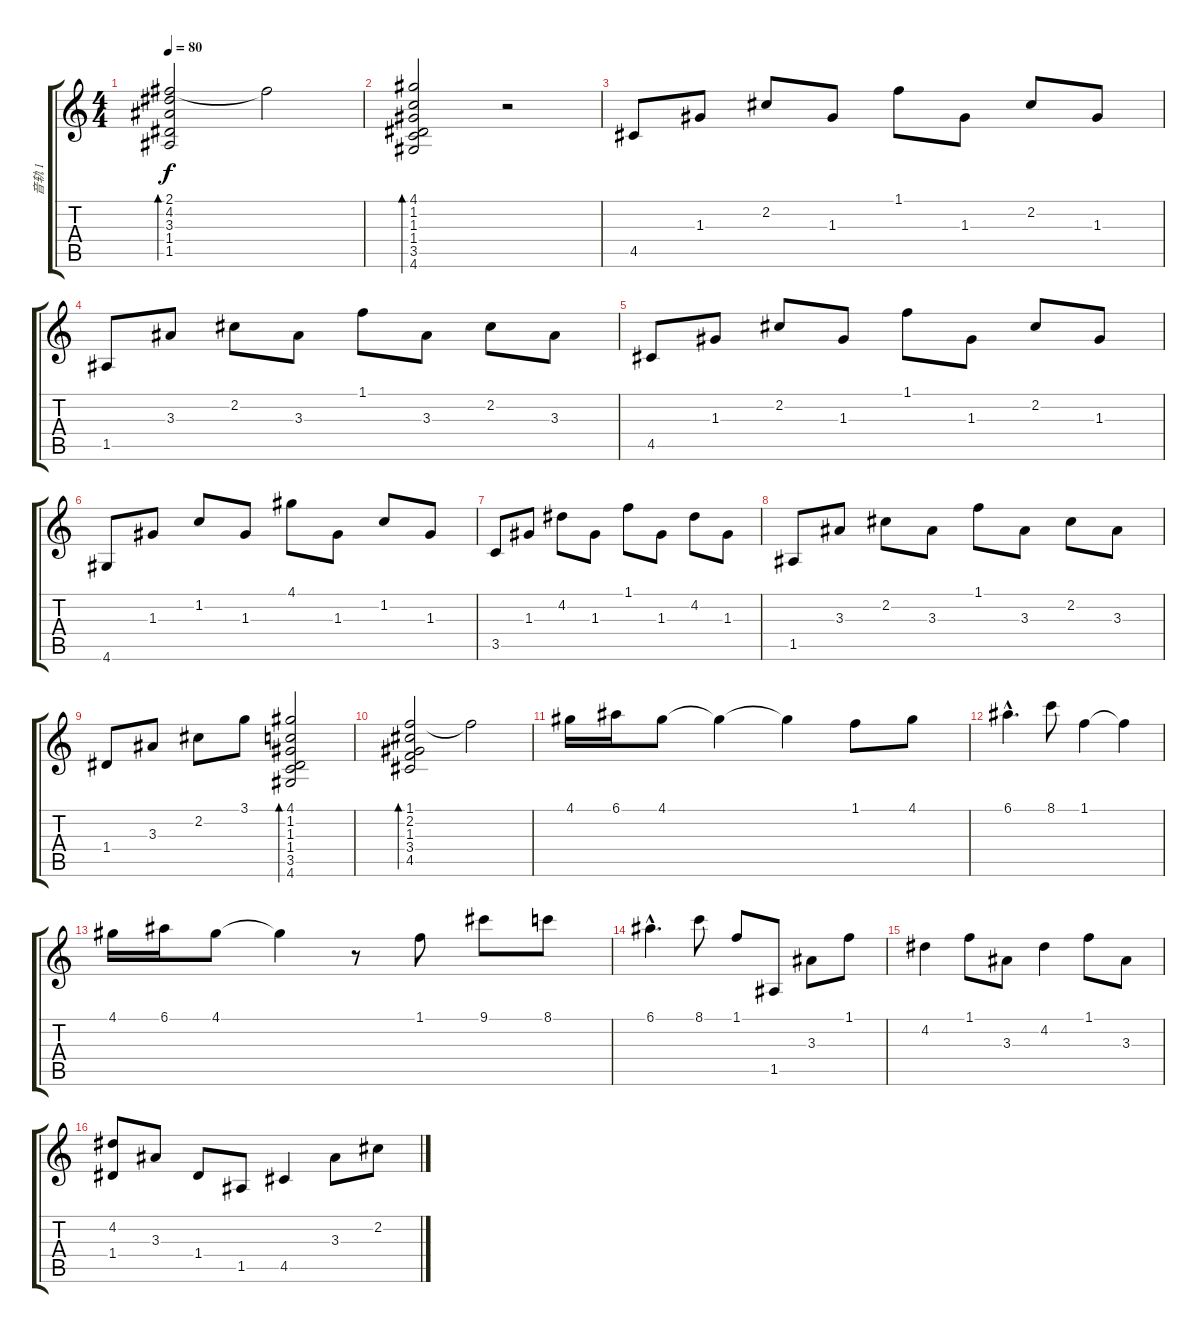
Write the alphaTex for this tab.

\track ("音轨 1" "音轨 1") {instrument acousticguitarnylon}
\staff {score tabs}
\tuning (E4 B3 G3 D3 A2 E2) {hide}
\ts (4 4)
\tempo 80
\clef g2
\ks c
(2.1 4.2 3.3 1.4 1.5).2{bd 60 dy f} 2.1{t}.2 |
(4.1 1.2 1.3 1.4 3.5 4.6).2{bd 60} r.2 |
4.5.8 1.3.8 2.2.8 1.3.8 1.1.8 1.3.8 2.2.8 1.3.8 |
1.5.8 3.3.8 2.2.8 3.3.8 1.1.8 3.3.8 2.2.8 3.3.8 |
4.5.8 1.3.8 2.2.8 1.3.8 1.1.8 1.3.8 2.2.8 1.3.8 |
4.6.8 1.3.8 1.2.8 1.3.8 4.1.8 1.3.8 1.2.8 1.3.8 |
3.5.8 1.3.8 4.2.8 1.3.8 1.1.8 1.3.8 4.2.8 1.3.8 |
1.5.8 3.3.8 2.2.8 3.3.8 1.1.8 3.3.8 2.2.8 3.3.8 |
1.4.8 3.3.8 2.2.8 3.1.8 (4.1 1.2 1.3 1.4 3.5 4.6).2{bd 60} |
(1.1 2.2 1.3 3.4 4.5).2{bd 60} 1.1{t}.2 |
4.1.16 6.1.16 4.1.8 4.1{t}.4 4.1{t}.4 1.1.8 4.1.8 |
6.1{hac}.4{d} 8.1.8 1.1.4 1.1{t}.4 |
4.1.16 6.1.16 4.1.8 4.1{t}.4 r.8 1.1.8 9.1.8 8.1.8 |
6.1{hac}.4{d} 8.1.8 1.1.8 1.5.8 3.3.8 1.1.8 |
4.2.4 1.1.8 3.3.8 4.2.4 1.1.8 3.3.8 |
(4.2 1.4).8 3.3.8 1.4.8 1.5.8 4.5.4 3.3.8 2.2.8
